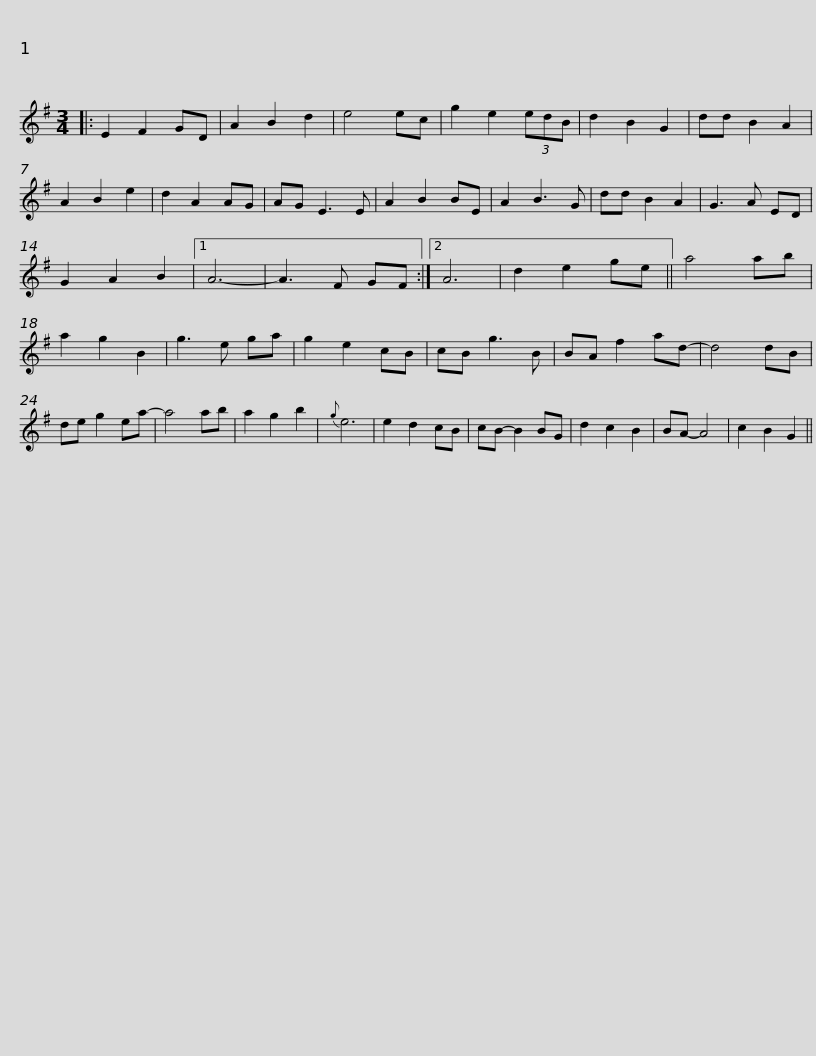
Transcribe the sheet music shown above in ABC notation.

X:1
L:1/8
M:3/4
I:linebreak $
K:Emin
V:1 treble
V:1
|: E2 F2 GD | A2 B2 d2 | e4 ec | g2 e2 (3edB | d2 B2 G2 | %5
 dd B2 A2 | A2 B2 e2 | d2 A2 AG | AG E3 E | A2 B2 BE |$ %10
 A2 B3 G | dd B2 A2 | G3 A ED | G2 A2 B2 |1 A6- | %15
 A3 F GF :|2 A6 | d2 e2 ge || a4 ab | a2 g2 B2 | %20
 g3 e ga |$ g2 e2 cB | cB g3 B | BA f2 ad- | d4 dB | %25
 de g2 ea- | a4 ab | a2 g2 b2 |{g} e6 | e2 d2 cB | %30
 cB- B2 BG |$ d2 c2 B2 | BA- A4 | c2 B2 G2 || %34
